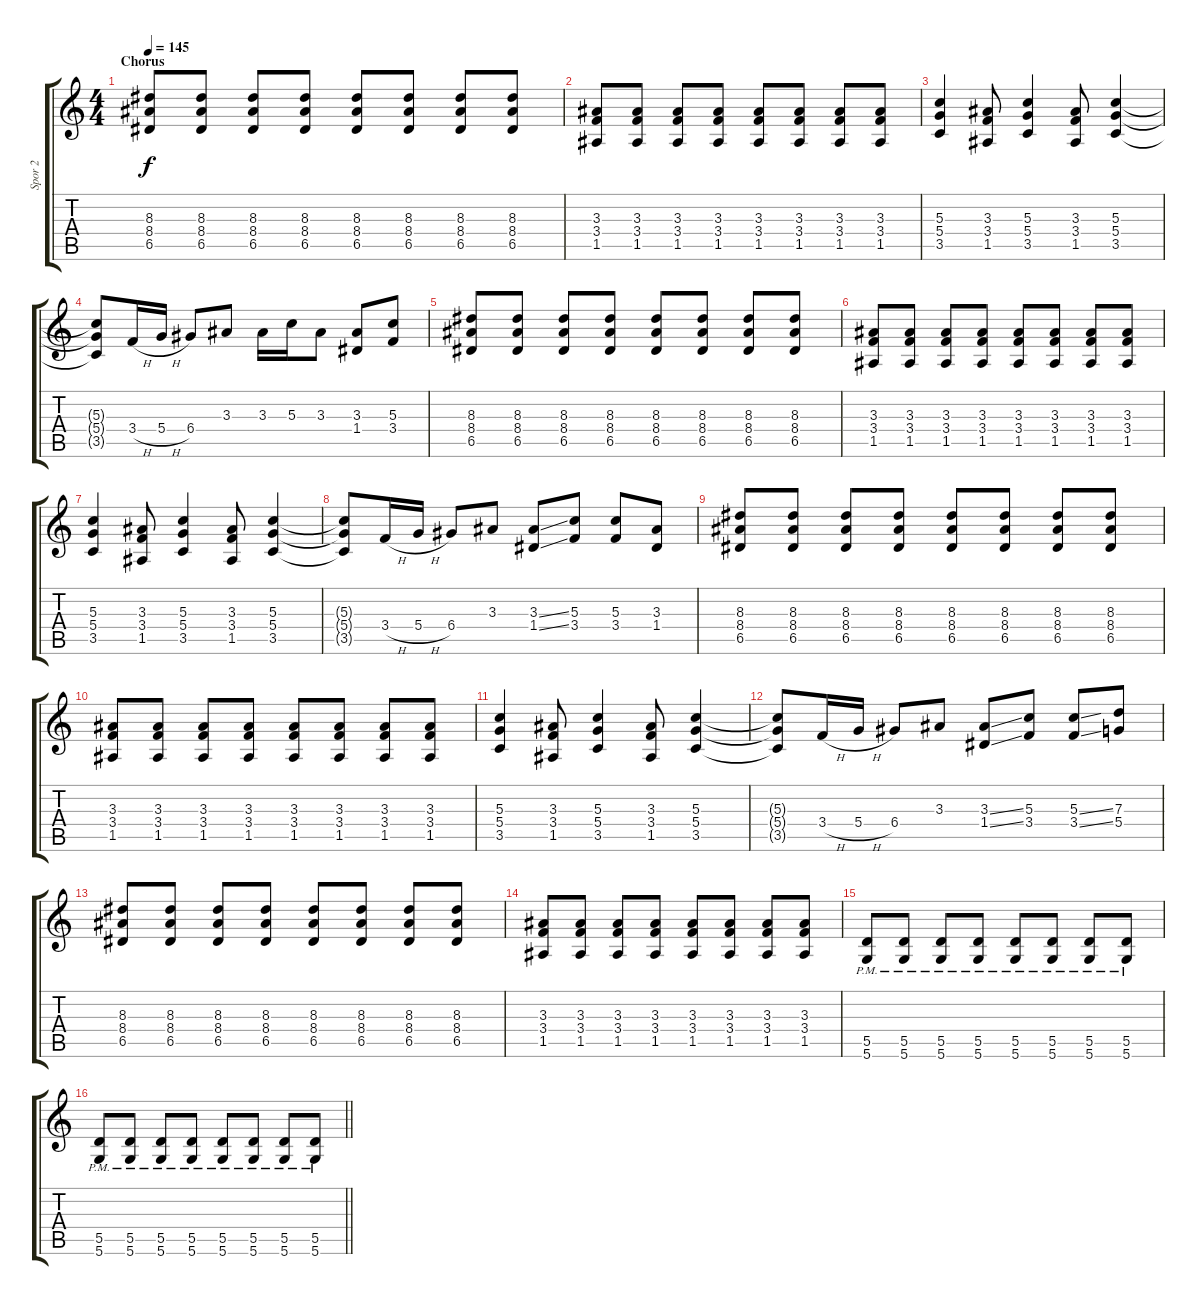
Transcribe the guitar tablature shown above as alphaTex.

\track ("Spor 2" "Spor 2") {instrument distortionguitar}
\staff {score tabs}
\tuning (E4 B3 G3 D3 A2 D2) {hide}
\ts (4 4)
\section ("" "Chorus")
\tempo 145
\clef g2
\ks c
(8.3 8.4 6.5).8{dy f} (8.3 8.4 6.5).8 (8.3 8.4 6.5).8 (8.3 8.4 6.5).8 (8.3 8.4 6.5).8 (8.3 8.4 6.5).8 (8.3 8.4 6.5).8 (8.3 8.4 6.5).8 |
(3.3 3.4 1.5).8 (3.3 3.4 1.5).8 (3.3 3.4 1.5).8 (3.3 3.4 1.5).8 (3.3 3.4 1.5).8 (3.3 3.4 1.5).8 (3.3 3.4 1.5).8 (3.3 3.4 1.5).8 |
(5.3 5.4 3.5).4 (3.3 3.4 1.5).8 (5.3 5.4 3.5).4 (3.3 3.4 1.5).8 (5.3 5.4 3.5).4 |
(5.3{t} 5.4{t} 3.5{t}).8 3.4{h}.16 5.4{h}.16 6.4.8 3.3.8 3.3.16 5.3.16 3.3.8 (3.3 1.4).8 (5.3 3.4).8 |
(8.3 8.4 6.5).8 (8.3 8.4 6.5).8 (8.3 8.4 6.5).8 (8.3 8.4 6.5).8 (8.3 8.4 6.5).8 (8.3 8.4 6.5).8 (8.3 8.4 6.5).8 (8.3 8.4 6.5).8 |
(3.3 3.4 1.5).8 (3.3 3.4 1.5).8 (3.3 3.4 1.5).8 (3.3 3.4 1.5).8 (3.3 3.4 1.5).8 (3.3 3.4 1.5).8 (3.3 3.4 1.5).8 (3.3 3.4 1.5).8 |
(5.3 5.4 3.5).4 (3.3 3.4 1.5).8 (5.3 5.4 3.5).4 (3.3 3.4 1.5).8 (5.3 5.4 3.5).4 |
(5.3{t} 5.4{t} 3.5{t}).8 3.4{h}.16 5.4{h}.16 6.4.8 3.3.8 (3.3{ss} 1.4{ss}).8 (5.3 3.4).8 (5.3 3.4).8 (3.3 1.4).8 |
(8.3 8.4 6.5).8 (8.3 8.4 6.5).8 (8.3 8.4 6.5).8 (8.3 8.4 6.5).8 (8.3 8.4 6.5).8 (8.3 8.4 6.5).8 (8.3 8.4 6.5).8 (8.3 8.4 6.5).8 |
(3.3 3.4 1.5).8 (3.3 3.4 1.5).8 (3.3 3.4 1.5).8 (3.3 3.4 1.5).8 (3.3 3.4 1.5).8 (3.3 3.4 1.5).8 (3.3 3.4 1.5).8 (3.3 3.4 1.5).8 |
(5.3 5.4 3.5).4 (3.3 3.4 1.5).8 (5.3 5.4 3.5).4 (3.3 3.4 1.5).8 (5.3 5.4 3.5).4 |
(5.3{t} 5.4{t} 3.5{t}).8 3.4{h}.16 5.4{h}.16 6.4.8 3.3.8 (3.3{ss} 1.4{ss}).8 (5.3 3.4).8 (5.3{ss} 3.4{ss}).8 (7.3 5.4).8 |
(8.3 8.4 6.5).8 (8.3 8.4 6.5).8 (8.3 8.4 6.5).8 (8.3 8.4 6.5).8 (8.3 8.4 6.5).8 (8.3 8.4 6.5).8 (8.3 8.4 6.5).8 (8.3 8.4 6.5).8 |
(3.3 3.4 1.5).8 (3.3 3.4 1.5).8 (3.3 3.4 1.5).8 (3.3 3.4 1.5).8 (3.3 3.4 1.5).8 (3.3 3.4 1.5).8 (3.3 3.4 1.5).8 (3.3 3.4 1.5).8 |
(5.5{pm} 5.6{pm}).8 (5.5{pm} 5.6{pm}).8 (5.5{pm} 5.6{pm}).8 (5.5{pm} 5.6{pm}).8 (5.5{pm} 5.6{pm}).8 (5.5{pm} 5.6{pm}).8 (5.5{pm} 5.6{pm}).8 (5.5{pm} 5.6{pm}).8 |
\barLineRight lightlight
(5.5{pm} 5.6{pm}).8 (5.5{pm} 5.6{pm}).8 (5.5{pm} 5.6{pm}).8 (5.5{pm} 5.6{pm}).8 (5.5{pm} 5.6{pm}).8 (5.5{pm} 5.6{pm}).8 (5.5{pm} 5.6{pm}).8 (5.5{pm} 5.6{pm}).8
